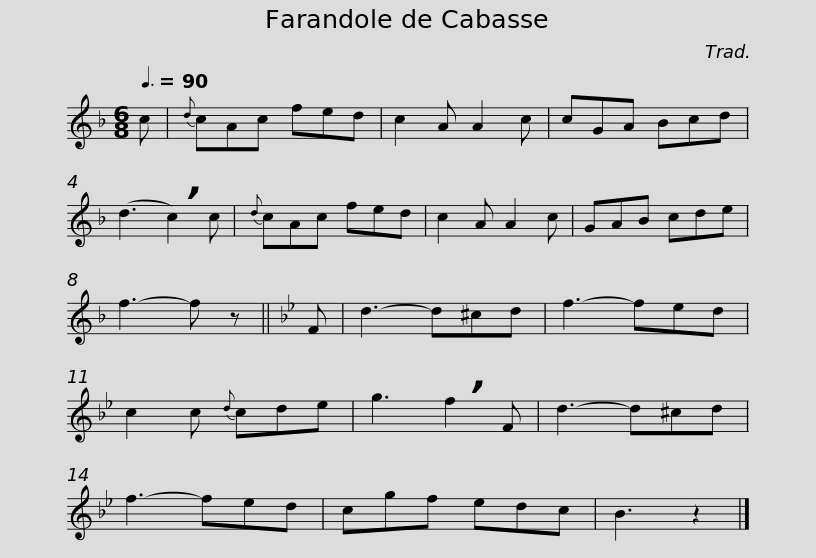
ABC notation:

X:1
L:1/8
Q:3/8=90
M:6/8
I:linebreak $
K:F
V:1 treble
V:1
 c |{d} cAc fed | c2 A A2 c | cGA Bcd | (d3 !breath!c2) c | %5
{d} cAc fed | c2 A A2 c | GAB cde |$ f3- f z ||[K:Bb] F | %10
 d3- d^cd | f3- fed | c2 c{d} cde | g3 !breath!f2 F | d3- d^cd | %15
 f3- fed | cgf edc |$ B3 z2 |] %18
